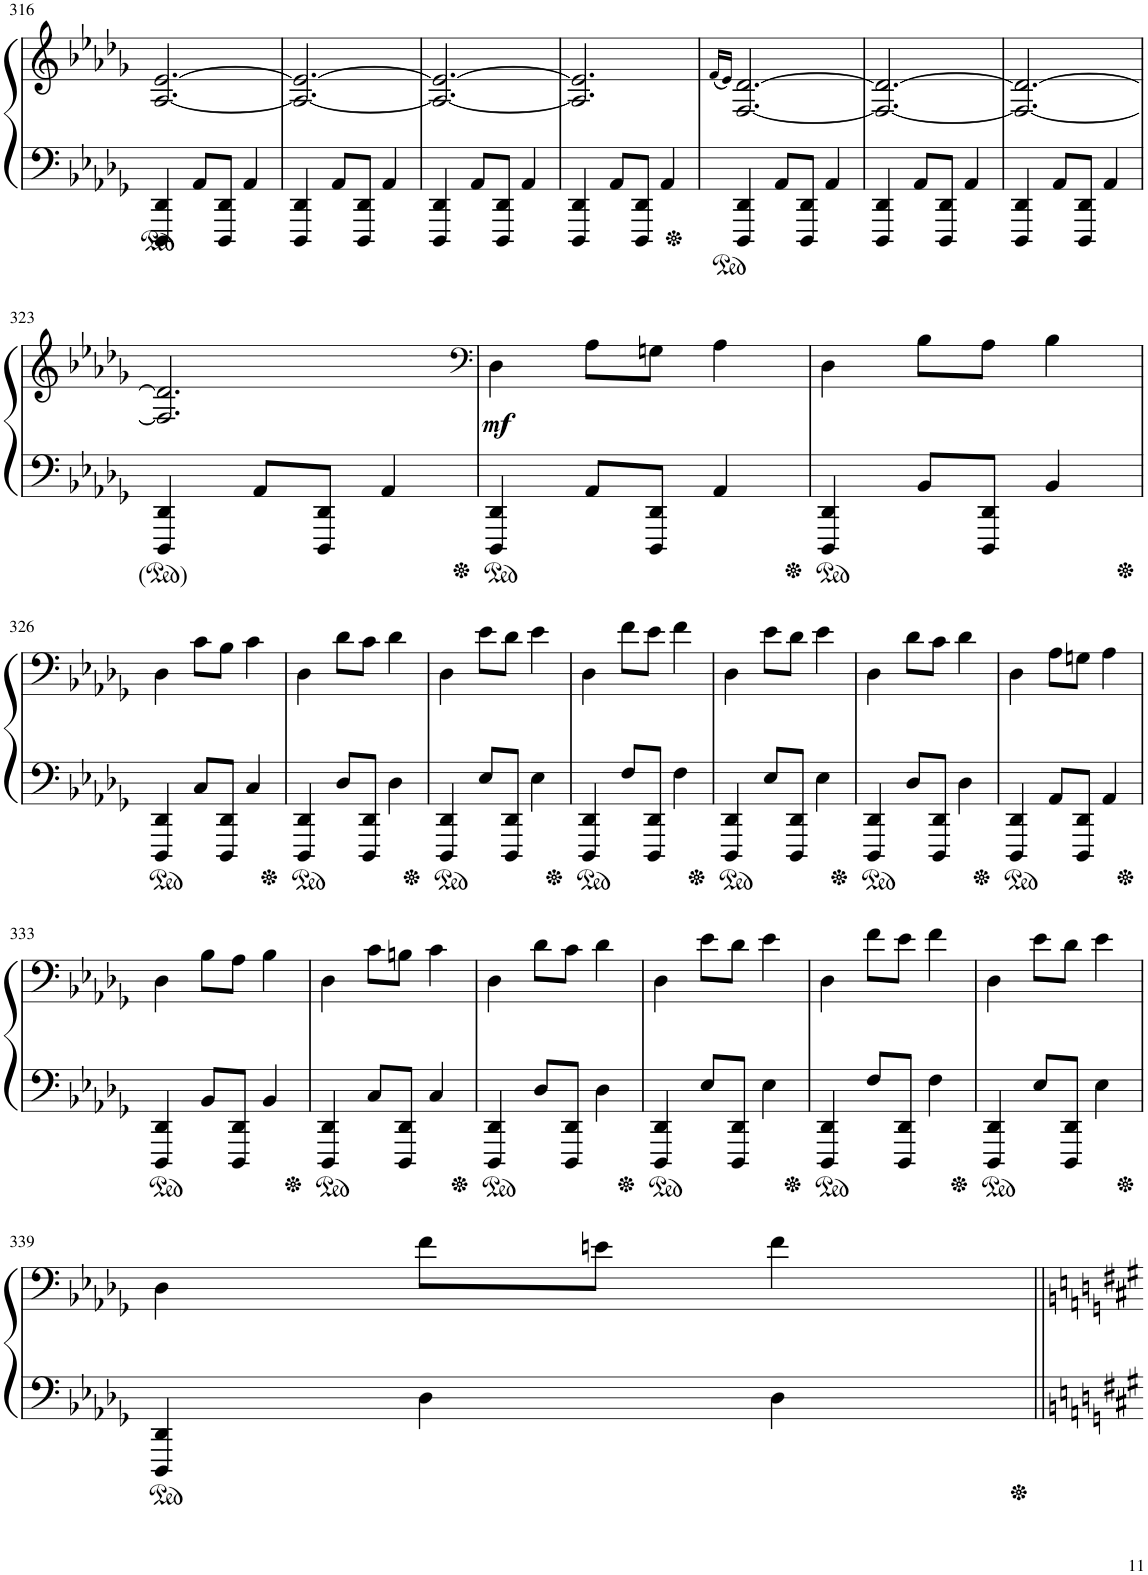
**kern	**kern	**dynam
*part1	*part1	*part1
*staff2	*staff1	*staff1/2
*I"Piano	*	*
*I'Pno.	*	*
!!LO:PB:g=z
*clefF4	*clefG2	*
*k[b-e-a-d-g-]	*k[b-e-a-d-g-]	*
*M3/4	*M3/4	*
=316	=316	=316
4DDD-/ 4DD-/	[2.A-/ [2.e-/	.
8AA-/L	.	.
8DDD-/ 8DD-/J	.	.
4AA-/	.	.
=317	=317	=317
4DDD-/ 4DD-/	2.A-/_ 2.e-/_	.
8AA-/L	.	.
8DDD-/ 8DD-/J	.	.
4AA-/	.	.
=318	=318	=318
4DDD-/ 4DD-/	2.A-/_ 2.e-/_	.
8AA-/L	.	.
8DDD-/ 8DD-/J	.	.
4AA-/	.	.
=319	=319	=319
4DDD-/ 4DD-/	2.A-/] 2.e-/]	.
8AA-/L	.	.
8DDD-/ 8DD-/J	.	.
4AA-/	.	.
=320	=320	=320
.	(16qf/LL	.
.	16qe-/JJ)	.
4DDD-/ 4DD-/	[2.F/ [2.d-/	.
8AA-/L	.	.
8DDD-/ 8DD-/J	.	.
4AA-/	.	.
=321	=321	=321
4DDD-/ 4DD-/	2.F/_ 2.d-/_	.
8AA-/L	.	.
8DDD-/ 8DD-/J	.	.
4AA-/	.	.
=322	=322	=322
4DDD-/ 4DD-/	2.F/_ 2.d-/_	.
8AA-/L	.	.
8DDD-/ 8DD-/J	.	.
4AA-/	.	.
!!LO:LB:g=z
=323	=323	=323
4DDD-/ 4DD-/	2.F/] 2.d-/]	.
8AA-/L	.	.
8DDD-/ 8DD-/J	.	.
4AA-/	.	.
=324	=324	=324
*	*clefF4	*
!	!	!LO:DY:b
4DDD-/ 4DD-/	4D-\	mf
8AA-/L	8A-\L	.
8DDD-/ 8DD-/J	8Gn\J	.
4AA-/	4A-\	.
=325	=325	=325
4DDD-/ 4DD-/	4D-\	.
8BB-/L	8B-\L	.
8DDD-/ 8DD-/J	8A-\J	.
4BB-/	4B-\	.
!!LO:LB:g=z
=326	=326	=326
4DDD-/ 4DD-/	4D-\	.
8C/L	8c\L	.
8DDD-/ 8DD-/J	8B-\J	.
4C/	4c\	.
=327	=327	=327
4DDD-/ 4DD-/	4D-\	.
8D-/L	8d-\L	.
8DDD-/ 8DD-/J	8c\J	.
4D-\	4d-\	.
=328	=328	=328
4DDD-/ 4DD-/	4D-\	.
8E-/L	8e-\L	.
8DDD-/ 8DD-/J	8d-\J	.
4E-\	4e-\	.
=329	=329	=329
4DDD-/ 4DD-/	4D-\	.
8F/L	8f\L	.
8DDD-/ 8DD-/J	8e-\J	.
4F\	4f\	.
=330	=330	=330
4DDD-/ 4DD-/	4D-\	.
8E-/L	8e-\L	.
8DDD-/ 8DD-/J	8d-\J	.
4E-\	4e-\	.
=331	=331	=331
4DDD-/ 4DD-/	4D-\	.
8D-/L	8d-\L	.
8DDD-/ 8DD-/J	8c\J	.
4D-\	4d-\	.
=332	=332	=332
4DDD-/ 4DD-/	4D-\	.
8AA-/L	8A-\L	.
8DDD-/ 8DD-/J	8Gn\J	.
4AA-/	4A-\	.
!!LO:LB:g=z
=333	=333	=333
4DDD-/ 4DD-/	4D-\	.
8BB-/L	8B-\L	.
8DDD-/ 8DD-/J	8A-\J	.
4BB-/	4B-\	.
=334	=334	=334
4DDD-/ 4DD-/	4D-\	.
8C/L	8c\L	.
8DDD-/ 8DD-/J	8Bn\J	.
4C/	4c\	.
=335	=335	=335
4DDD-/ 4DD-/	4D-\	.
8D-/L	8d-\L	.
8DDD-/ 8DD-/J	8c\J	.
4D-\	4d-\	.
=336	=336	=336
4DDD-/ 4DD-/	4D-\	.
8E-/L	8e-\L	.
8DDD-/ 8DD-/J	8d-\J	.
4E-\	4e-\	.
=337	=337	=337
4DDD-/ 4DD-/	4D-\	.
8F/L	8f\L	.
8DDD-/ 8DD-/J	8e-\J	.
4F\	4f\	.
=338	=338	=338
4DDD-/ 4DD-/	4D-\	.
8E-/L	8e-\L	.
8DDD-/ 8DD-/J	8d-\J	.
4E-\	4e-\	.
!!LO:LB:g=z
=339	=339	=339
4DDD-/ 4DD-/	4D-\	.
4D-\	8f\L	.
.	8en\J	.
4D-\	4f\	.
=||	=||	=||
*-	*-	*-
